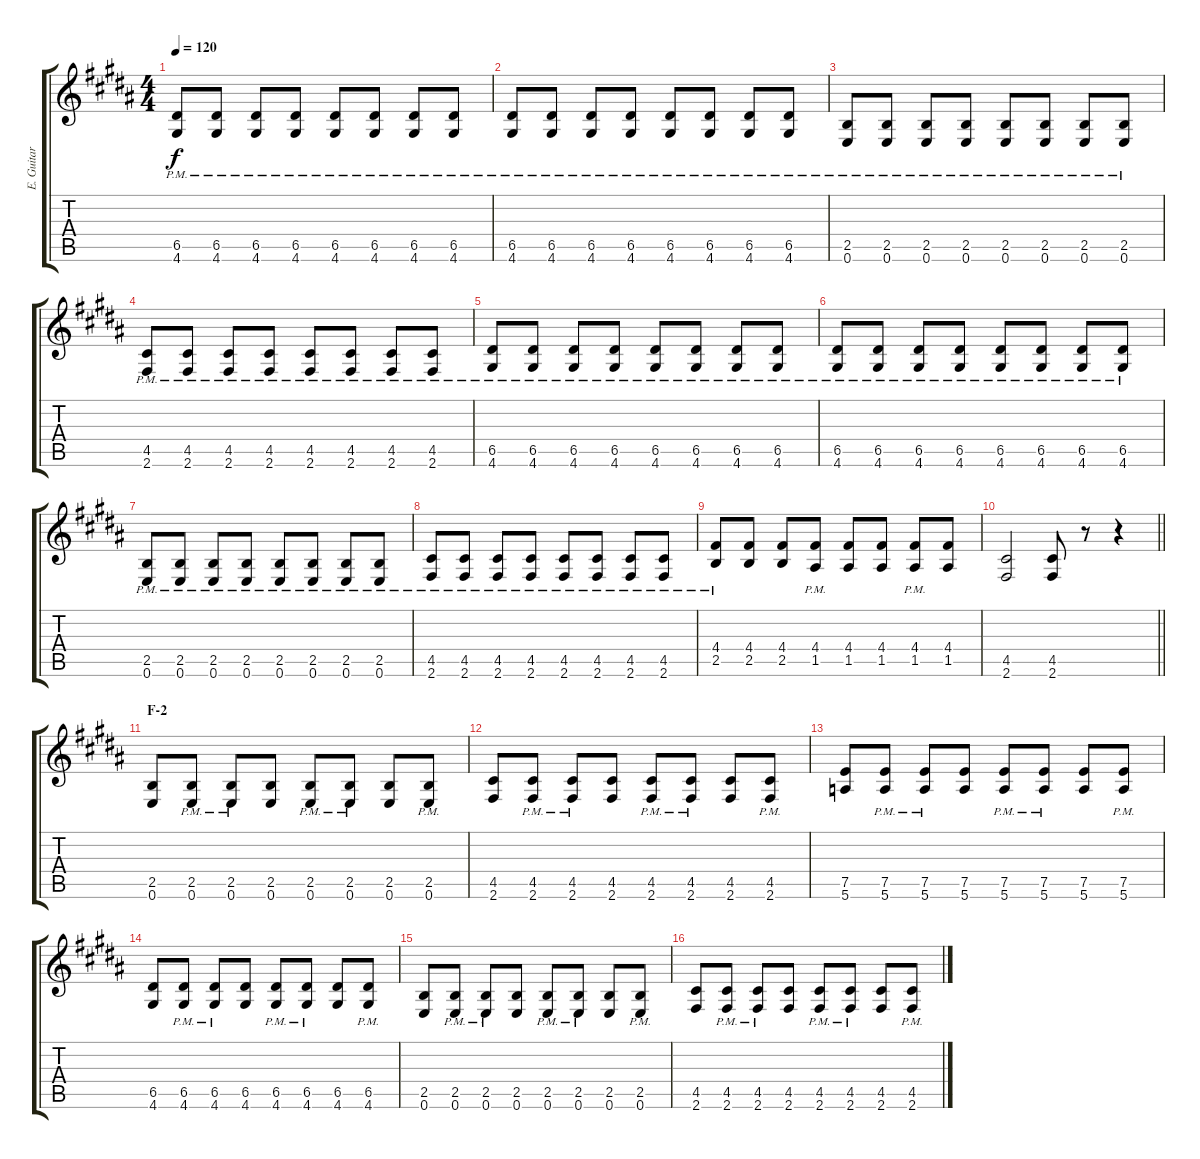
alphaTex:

\track ("E. Guitar I" "E. Guitar ") {instrument electricguitarclean}
\staff {score tabs}
\tuning (E4 B3 G3 D3 A2 E2) {hide}
\ts (4 4)
\tempo 120
\clef g2
\ks b
(6.5{pm} 4.6{pm}).8{dy f} (6.5{pm} 4.6{pm}).8 (6.5{pm} 4.6{pm}).8 (6.5{pm} 4.6{pm}).8 (6.5{pm} 4.6{pm}).8 (6.5{pm} 4.6{pm}).8 (6.5{pm} 4.6{pm}).8 (6.5{pm} 4.6{pm}).8 |
(6.5{pm} 4.6{pm}).8 (6.5{pm} 4.6{pm}).8 (6.5{pm} 4.6{pm}).8 (6.5{pm} 4.6{pm}).8 (6.5{pm} 4.6{pm}).8 (6.5{pm} 4.6{pm}).8 (6.5{pm} 4.6{pm}).8 (6.5{pm} 4.6{pm}).8 |
(2.5{pm} 0.6{pm}).8 (2.5{pm} 0.6{pm}).8 (2.5{pm} 0.6{pm}).8 (2.5{pm} 0.6{pm}).8 (2.5{pm} 0.6{pm}).8 (2.5{pm} 0.6{pm}).8 (2.5{pm} 0.6{pm}).8 (2.5{pm} 0.6{pm}).8 |
(4.5{pm} 2.6{pm}).8 (4.5{pm} 2.6{pm}).8 (4.5{pm} 2.6{pm}).8 (4.5{pm} 2.6{pm}).8 (4.5{pm} 2.6{pm}).8 (4.5{pm} 2.6{pm}).8 (4.5{pm} 2.6{pm}).8 (4.5{pm} 2.6{pm}).8 |
(6.5{pm} 4.6{pm}).8 (6.5{pm} 4.6{pm}).8 (6.5{pm} 4.6{pm}).8 (6.5{pm} 4.6{pm}).8 (6.5{pm} 4.6{pm}).8 (6.5{pm} 4.6{pm}).8 (6.5{pm} 4.6{pm}).8 (6.5{pm} 4.6{pm}).8 |
(6.5{pm} 4.6{pm}).8 (6.5{pm} 4.6{pm}).8 (6.5{pm} 4.6{pm}).8 (6.5{pm} 4.6{pm}).8 (6.5{pm} 4.6{pm}).8 (6.5{pm} 4.6{pm}).8 (6.5{pm} 4.6{pm}).8 (6.5{pm} 4.6{pm}).8 |
(2.5{pm} 0.6{pm}).8 (2.5{pm} 0.6{pm}).8 (2.5{pm} 0.6{pm}).8 (2.5{pm} 0.6{pm}).8 (2.5{pm} 0.6{pm}).8 (2.5{pm} 0.6{pm}).8 (2.5{pm} 0.6{pm}).8 (2.5{pm} 0.6{pm}).8 |
(4.5{pm} 2.6{pm}).8 (4.5{pm} 2.6{pm}).8 (4.5{pm} 2.6{pm}).8 (4.5{pm} 2.6{pm}).8 (4.5{pm} 2.6{pm}).8 (4.5{pm} 2.6{pm}).8 (4.5{pm} 2.6{pm}).8 (4.5{pm} 2.6{pm}).8 |
(4.4{pm} 2.5{pm}).8 (4.4 2.5).8 (4.4 2.5).8 (4.4{pm} 1.5{pm}).8 (4.4 1.5).8 (4.4 1.5).8 (4.4{pm} 1.5{pm}).8 (4.4 1.5).8 |
\barLineRight lightlight
(4.5 2.6).2 (4.5 2.6).8 r.8 r.4 |
\section ("" "F-2")
(2.5 0.6).8 (2.5{pm} 0.6{pm}).8 (2.5{pm} 0.6{pm}).8 (2.5 0.6).8 (2.5{pm} 0.6{pm}).8 (2.5{pm} 0.6{pm}).8 (2.5 0.6).8 (2.5{pm} 0.6{pm}).8 |
(4.5 2.6).8 (4.5{pm} 2.6{pm}).8 (4.5{pm} 2.6{pm}).8 (4.5 2.6).8 (4.5{pm} 2.6{pm}).8 (4.5{pm} 2.6{pm}).8 (4.5 2.6).8 (4.5{pm} 2.6{pm}).8 |
(7.5 5.6).8 (7.5{pm} 5.6{pm}).8 (7.5{pm} 5.6{pm}).8 (7.5 5.6).8 (7.5{pm} 5.6{pm}).8 (7.5{pm} 5.6{pm}).8 (7.5 5.6).8 (7.5{pm} 5.6{pm}).8 |
(6.5 4.6).8 (6.5{pm} 4.6{pm}).8 (6.5{pm} 4.6{pm}).8 (6.5 4.6).8 (6.5{pm} 4.6{pm}).8 (6.5{pm} 4.6{pm}).8 (6.5 4.6).8 (6.5{pm} 4.6{pm}).8 |
(2.5 0.6).8 (2.5{pm} 0.6{pm}).8 (2.5{pm} 0.6{pm}).8 (2.5 0.6).8 (2.5{pm} 0.6{pm}).8 (2.5{pm} 0.6{pm}).8 (2.5 0.6).8 (2.5{pm} 0.6{pm}).8 |
(4.5 2.6).8 (4.5{pm} 2.6{pm}).8 (4.5{pm} 2.6{pm}).8 (4.5 2.6).8 (4.5{pm} 2.6{pm}).8 (4.5{pm} 2.6{pm}).8 (4.5 2.6).8 (4.5{pm} 2.6{pm}).8
